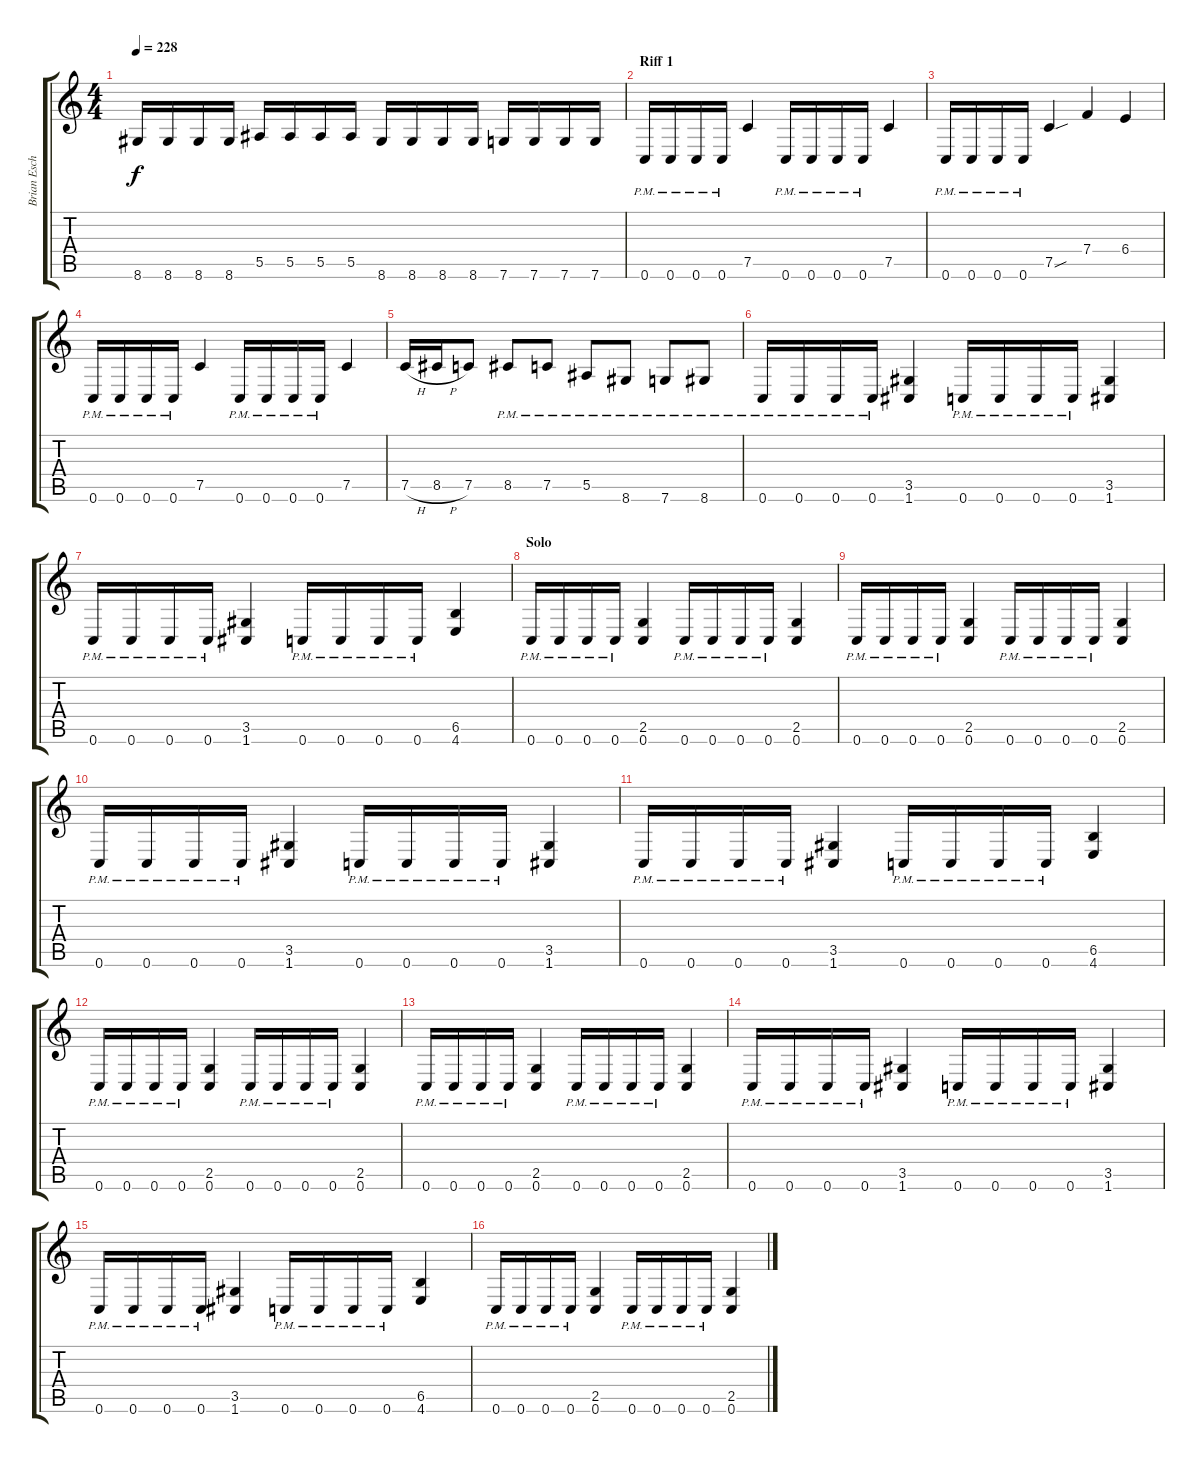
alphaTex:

\track ("Brian Eschbach (Guitar)" "Brian Esch") {instrument distortionguitar}
\staff {score tabs}
\tuning (C4 G3 Eb3 Bb2 F2 C2) {hide}
\ts (4 4)
\tempo 228
\clef g2
\ks c
8.6.16{dy f} 8.6.16 8.6.16 8.6.16 5.5.16 5.5.16 5.5.16 5.5.16 8.6.16 8.6.16 8.6.16 8.6.16 7.6.16 7.6.16 7.6.16 7.6.16 |
\section ("" "Riff 1")
0.6{pm}.16 0.6{pm}.16 0.6{pm}.16 0.6{pm}.16 7.5.4 0.6{pm}.16 0.6{pm}.16 0.6{pm}.16 0.6{pm}.16 7.5.4 |
0.6{pm}.16 0.6{pm}.16 0.6{pm}.16 0.6{pm}.16 7.5{sou}.4 7.4.4 6.4.4 |
0.6{pm}.16 0.6{pm}.16 0.6{pm}.16 0.6{pm}.16 7.5.4 0.6{pm}.16 0.6{pm}.16 0.6{pm}.16 0.6{pm}.16 7.5.4 |
7.5{h}.16 8.5{h}.16 7.5.8 8.5{pm}.8 7.5{pm}.8 5.5{pm}.8 8.6{pm}.8 7.6{pm}.8 8.6{pm}.8 |
0.6{pm}.16 0.6{pm}.16 0.6{pm}.16 0.6{pm}.16 (3.5 1.6).4 0.6{pm}.16 0.6{pm}.16 0.6{pm}.16 0.6{pm}.16 (3.5 1.6).4 |
0.6{pm}.16 0.6{pm}.16 0.6{pm}.16 0.6{pm}.16 (3.5 1.6).4 0.6{pm}.16 0.6{pm}.16 0.6{pm}.16 0.6{pm}.16 (6.5 4.6).4 |
\section ("" "Solo")
0.6{pm}.16{balance 8} 0.6{pm}.16 0.6{pm}.16 0.6{pm}.16 (2.5 0.6).4 0.6{pm}.16 0.6{pm}.16 0.6{pm}.16 0.6{pm}.16 (2.5 0.6).4 |
0.6{pm}.16 0.6{pm}.16 0.6{pm}.16 0.6{pm}.16 (2.5 0.6).4 0.6{pm}.16 0.6{pm}.16 0.6{pm}.16 0.6{pm}.16 (2.5 0.6).4 |
0.6{pm}.16 0.6{pm}.16 0.6{pm}.16 0.6{pm}.16 (3.5 1.6).4 0.6{pm}.16 0.6{pm}.16 0.6{pm}.16 0.6{pm}.16 (3.5 1.6).4 |
0.6{pm}.16 0.6{pm}.16 0.6{pm}.16 0.6{pm}.16 (3.5 1.6).4 0.6{pm}.16 0.6{pm}.16 0.6{pm}.16 0.6{pm}.16 (6.5 4.6).4 |
0.6{pm}.16{balance 8} 0.6{pm}.16 0.6{pm}.16 0.6{pm}.16 (2.5 0.6).4 0.6{pm}.16 0.6{pm}.16 0.6{pm}.16 0.6{pm}.16 (2.5 0.6).4 |
0.6{pm}.16 0.6{pm}.16 0.6{pm}.16 0.6{pm}.16 (2.5 0.6).4 0.6{pm}.16 0.6{pm}.16 0.6{pm}.16 0.6{pm}.16 (2.5 0.6).4 |
0.6{pm}.16 0.6{pm}.16 0.6{pm}.16 0.6{pm}.16 (3.5 1.6).4 0.6{pm}.16 0.6{pm}.16 0.6{pm}.16 0.6{pm}.16 (3.5 1.6).4 |
0.6{pm}.16 0.6{pm}.16 0.6{pm}.16 0.6{pm}.16 (3.5 1.6).4 0.6{pm}.16 0.6{pm}.16 0.6{pm}.16 0.6{pm}.16 (6.5 4.6).4 |
0.6{pm}.16{balance 8} 0.6{pm}.16 0.6{pm}.16 0.6{pm}.16 (2.5 0.6).4 0.6{pm}.16 0.6{pm}.16 0.6{pm}.16 0.6{pm}.16 (2.5 0.6).4
